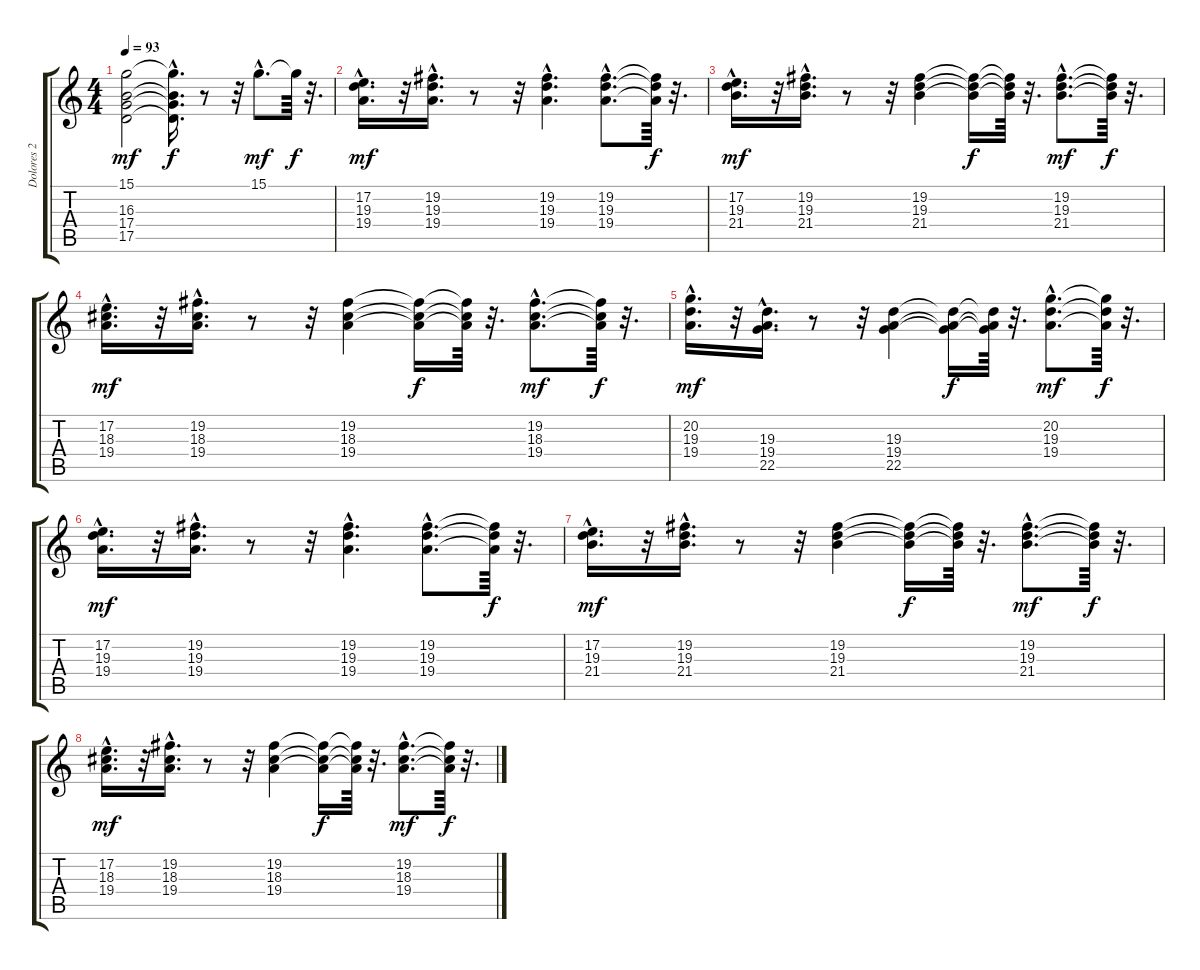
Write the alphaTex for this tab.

\track ("Dolores 2" "Dolores 2") {instrument pad3polysynth}
\staff {score tabs}
\tuning (E4 B3 G3 D3 A2 E2) {hide}
\ts (4 4)
\tempo 93
\clef g2
\ks c
(15.1 16.3 17.4 17.5).2{dy mf} (15.1{hac t} 16.3{hac t} 17.4{hac t} 17.5{hac t}).16{d dy f} r.8 r.32 15.1{hac}.8{d dy mf} 15.1{t}.64{dy f} r.32{d} |
(17.2{hac} 19.3{hac} 19.4{hac}).16{d dy mf} r.32 (19.2{hac} 19.3{hac} 19.4{hac}).16{d} r.8 r.32 (19.2 19.3 19.4{hac}).4{d} (19.2{hac} 19.3{hac} 19.4{hac}).8{d} (19.2{t} 19.3{t} 19.4{t}).64{dy f} r.32{d} |
(17.2{hac} 19.3{hac} 21.4{hac}).16{d dy mf} r.32 (19.2{hac} 19.3{hac} 21.4{hac}).16{d} r.8 r.32 (19.2 19.3 21.4).4 (19.2{t} 19.3{t} 21.4{t}).16{dy f} (19.2{t} 19.3{t} 21.4{t}).64 r.32{d} (19.2{hac} 19.3{hac} 21.4{hac}).8{d dy mf} (19.2{t} 19.3{t} 21.4{t}).64{dy f} r.32{d} |
(17.2{hac} 18.3{hac} 19.4{hac}).16{d dy mf} r.32 (19.2{hac} 18.3{hac} 19.4{hac}).16{d} r.8 r.32 (19.2 18.3 19.4).4 (19.2{t} 18.3{t} 19.4{t}).16{dy f} (19.2{t} 18.3{t} 19.4{t}).64 r.32{d} (19.2{hac} 18.3{hac} 19.4{hac}).8{d dy mf} (19.2{t} 18.3{t} 19.4{t}).64{dy f} r.32{d} |
(20.2{hac} 19.3{hac} 19.4{hac}).16{d dy mf} r.32 (19.3{hac} 19.4{hac} 22.5{hac}).16{d} r.8 r.32 (19.3 19.4 22.5).4 (19.3{t} 19.4{t} 22.5{t}).16{dy f} (19.3{t} 19.4{t} 22.5{t}).64 r.32{d} (20.2{hac} 19.3{hac} 19.4{hac}).8{d dy mf} (20.2{t} 19.3{t} 19.4{t}).64{dy f} r.32{d} |
(17.2{hac} 19.3{hac} 19.4{hac}).16{d dy mf} r.32 (19.2{hac} 19.3{hac} 19.4{hac}).16{d} r.8 r.32 (19.2 19.3 19.4{hac}).4{d} (19.2{hac} 19.3{hac} 19.4{hac}).8{d} (19.2{t} 19.3{t} 19.4{t}).64{dy f} r.32{d} |
(17.2{hac} 19.3{hac} 21.4{hac}).16{d dy mf} r.32 (19.2{hac} 19.3{hac} 21.4{hac}).16{d} r.8 r.32 (19.2 19.3 21.4).4 (19.2{t} 19.3{t} 21.4{t}).16{dy f} (19.2{t} 19.3{t} 21.4{t}).64 r.32{d} (19.2{hac} 19.3{hac} 21.4{hac}).8{d dy mf} (19.2{t} 19.3{t} 21.4{t}).64{dy f} r.32{d} |
(17.2{hac} 18.3{hac} 19.4{hac}).16{d dy mf} r.32 (19.2{hac} 18.3{hac} 19.4{hac}).16{d} r.8 r.32 (19.2 18.3 19.4).4 (19.2{t} 18.3{t} 19.4{t}).16{dy f} (19.2{t} 18.3{t} 19.4{t}).64 r.32{d} (19.2{hac} 18.3{hac} 19.4{hac}).8{d dy mf} (19.2{t} 18.3{t} 19.4{t}).64{dy f} r.32{d}
